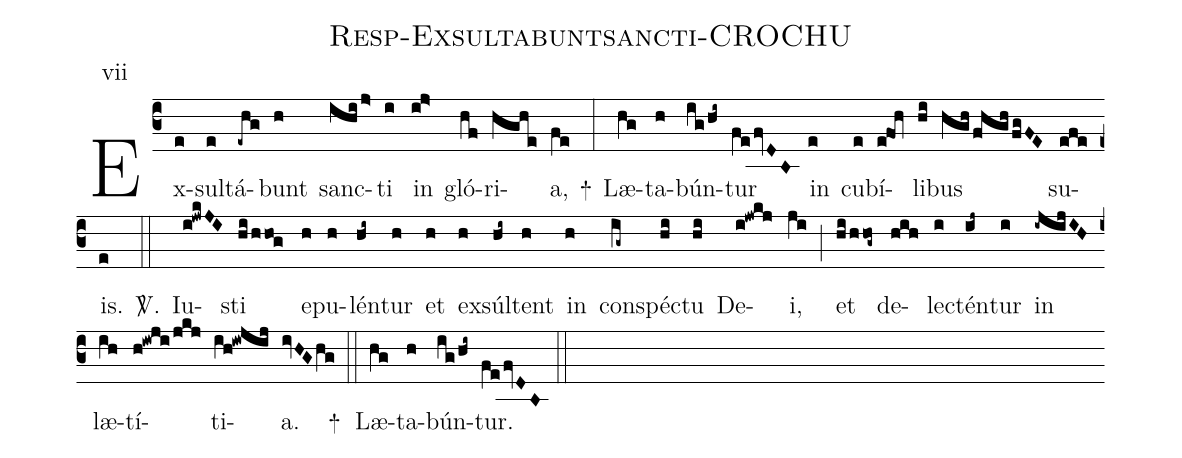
name: Resp-Exsultabuntsancti-CROCHU;
annotation: vii;
%%
(c3) Ex(e)sul(e)tá(-ehg)bunt(h) sanc(ihi/j>)ti(i) in(ij>) gló(hf)ri(hghe)a,(fe) +(:)
Læ(hg)ta(h)bún(ig/hi~)tur(fe/fvDB) in(e) cu(e)bí(e!foh)li(hi)bus(hgh/fhgh/fgFE) su(efe)is.(e) <sp>V/</sp>.(::)
Iu(i!jwkJI)sti(hi/hhog) e(h)pu(h)lén(hi~)tur(h) et(h) ex(h)súl(hi~)tent(h) in(h) con(ig~)spéc(hi)tu(hi) De(i!jwkj)i,(ji) (;)
et(hi/hhog~) de(hih)lec(i)tén(ij~)tur(i) in(-ijijIH) læ(ih)tí(h!iwji/jkj)ti(ih!iwjij)a.(ivHGhg) +(::)
Læ(hg)ta(h)bún(ig/hi~)tur.(fe/fvDB) (::)
